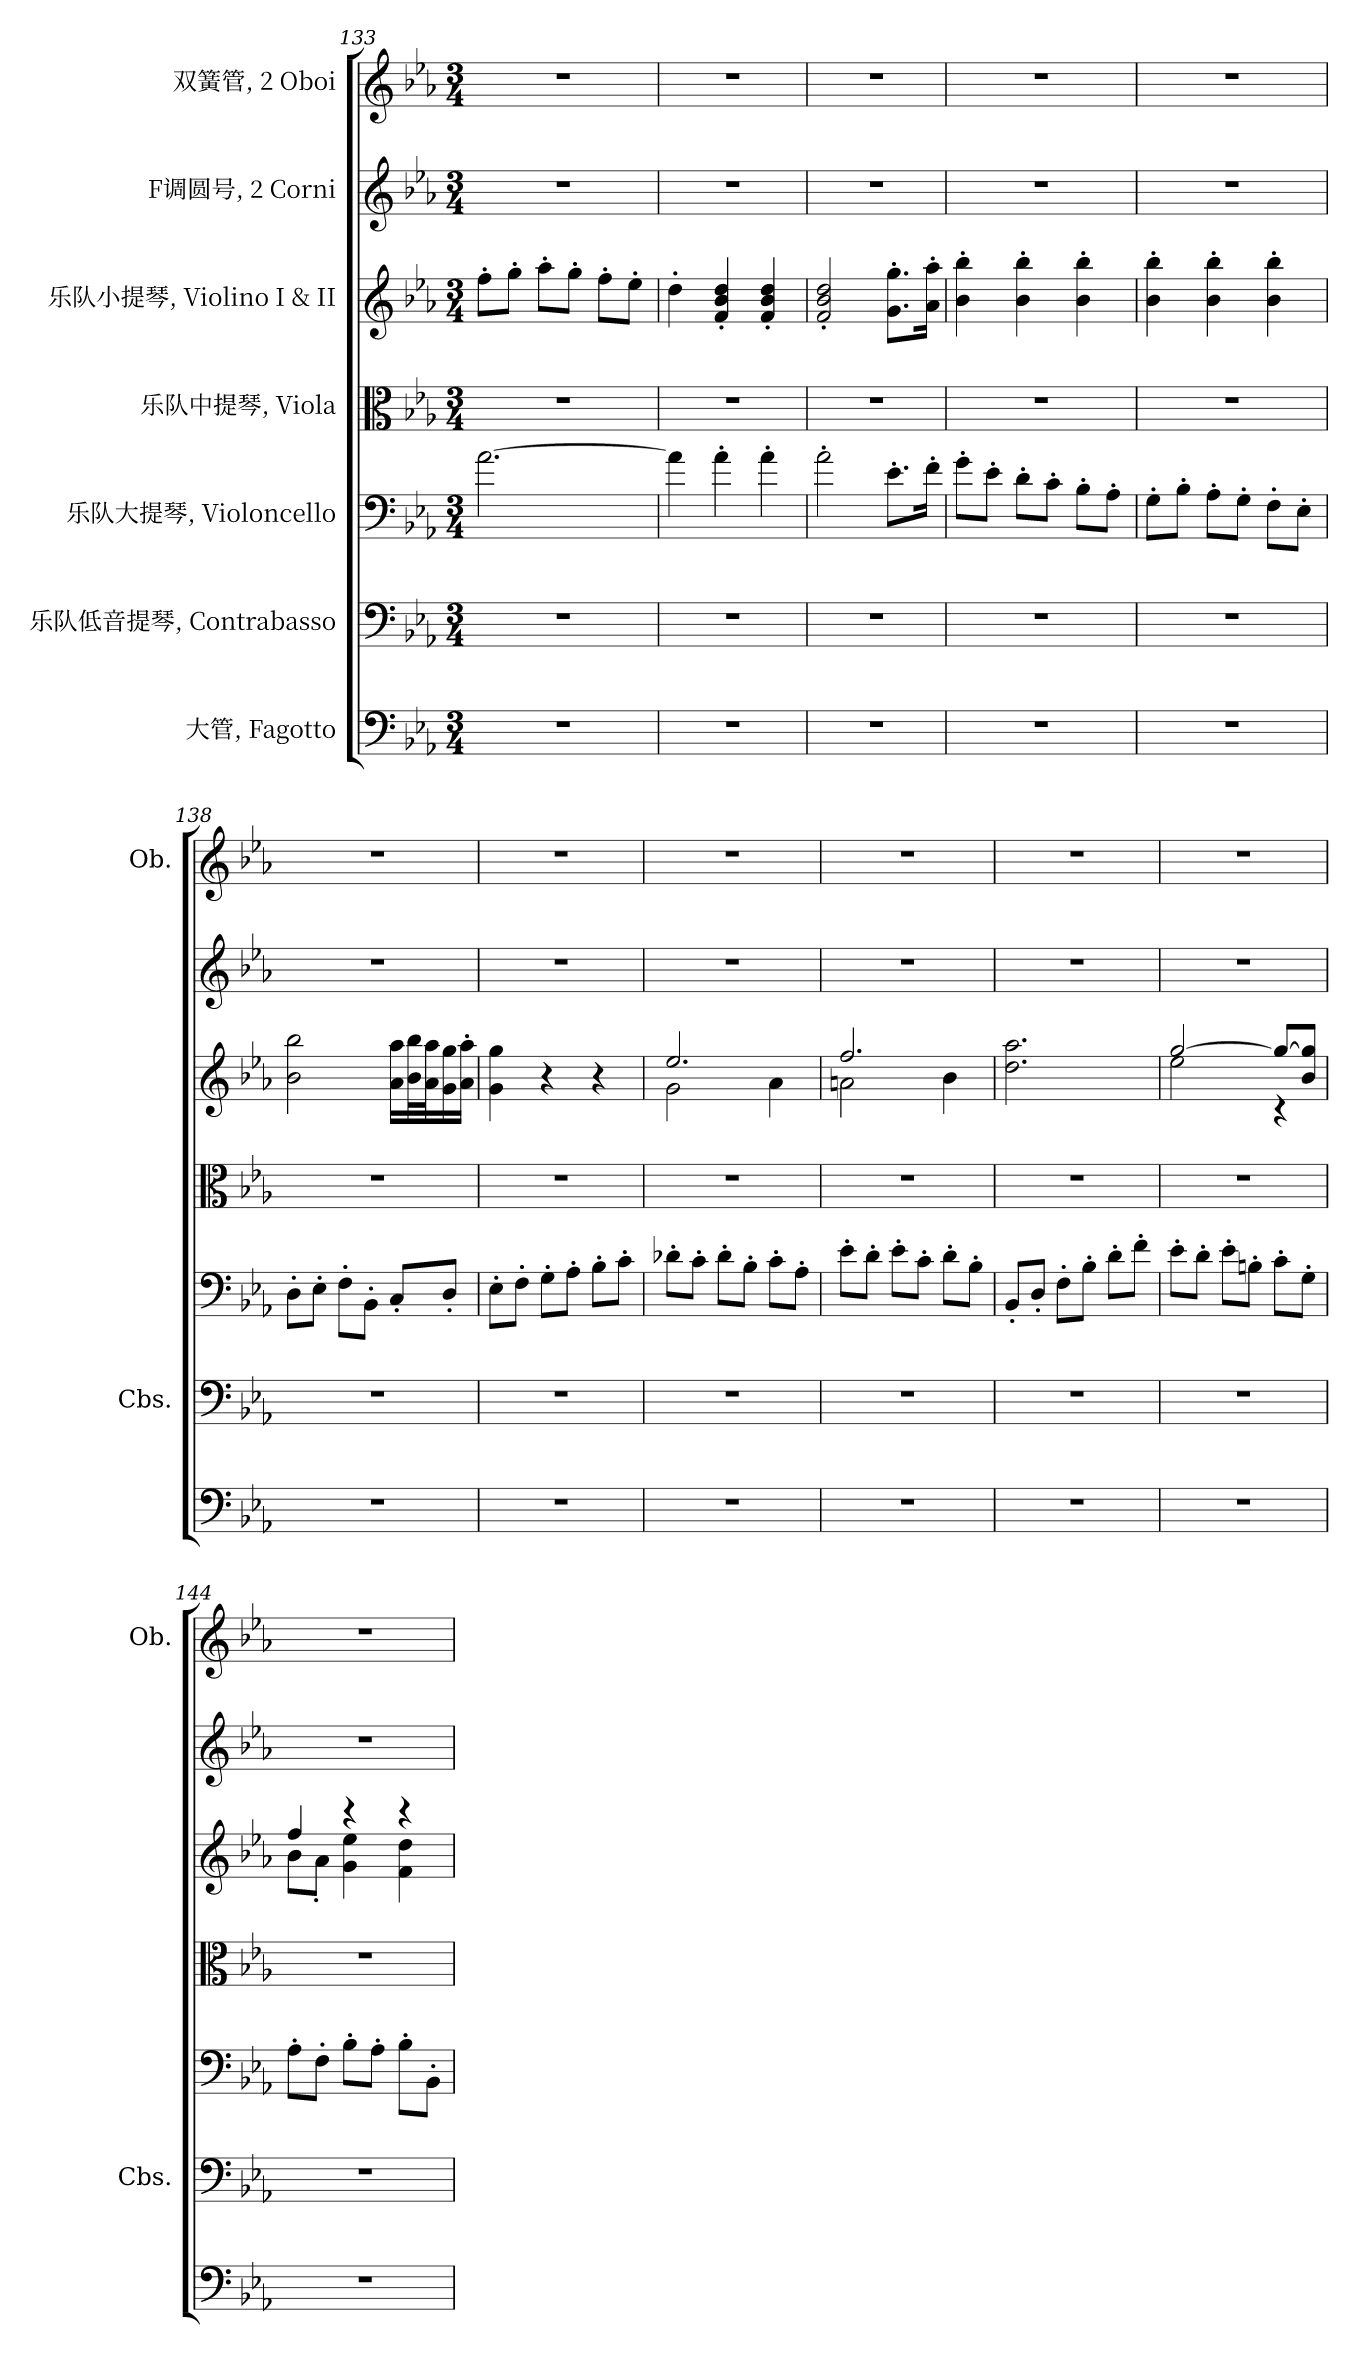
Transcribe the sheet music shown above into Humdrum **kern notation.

**kern	**kern	**kern	**kern	**kern	**kern	**kern
*part7	*part6	*part5	*part4	*part3	*part2	*part1
*staff7	*staff6	*staff5	*staff4	*staff3	*staff2	*staff1
*I"大管, Fagotto	*I"乐队低音提琴, Contrabasso	*I"乐队大提琴, Violoncello	*I"乐队中提琴, Viola	*I"乐队小提琴, Violino I &amp; II	*I"F调圆号, 2 Corni	*I"双簧管, 2 Oboi
*	*I'Cbs.	*	*	*	*	*I'Ob.
*clefF4	*clefF4	*clefF4	*clefC3	*clefG2	*clefG2	*clefG2
*	*ITrd7c12	*	*	*	*ITrd4c7	*
*k[b-e-a-]	*k[b-e-a-]	*k[b-e-a-]	*k[b-e-a-]	*k[b-e-a-]	*k[b-e-a-d-]	*k[b-e-a-]
*M3/4	*M3/4	*M3/4	*M3/4	*M3/4	*M3/4	*M3/4
=133	=133	=133	=133	=133	=133	=133
2.r	2.r	[2.a-\	2.r	8ff'\L	2.r	2.r
.	.	.	.	8gg'\J	.	.
.	.	.	.	8aa-'\L	.	.
.	.	.	.	8gg'\J	.	.
.	.	.	.	8ff'\L	.	.
.	.	.	.	8ee-'\J	.	.
=134	=134	=134	=134	=134	=134	=134
*	*	*	*	*	*	*MM124
2.r	2.r	4a-\]	2.r	4dd'\	2.r	2.r
.	.	4a-'\	.	4f/' 4b-/' 4dd/'	.	.
.	.	4a-'\	.	4f/' 4b-/' 4dd/'	.	.
=135	=135	=135	=135	=135	=135	=135
*	*	*	*	*	*	*MM64
2.r	2.r	2a-'\	2.r	2f/' 2b-/' 2dd/'	2.r	2.r
.	.	8.e-'\L	.	8.g\' 8.gg\'L	.	.
.	.	16f'\Jk	.	16a-\' 16aa-\'Jk	.	.
=136	=136	=136	=136	=136	=136	=136
2.r	2.r	8g'\L	2.r	4b-\' 4bb-\'	2.r	2.r
.	.	8e-'\J	.	.	.	.
.	.	8d'\L	.	4b-\' 4bb-\'	.	.
.	.	8c'\J	.	.	.	.
.	.	8B-'\L	.	4b-\' 4bb-\'	.	.
.	.	8A-'\J	.	.	.	.
!!LO:PB:g=z
=137	=137	=137	=137	=137	=137	=137
2.r	2.r	8G'\L	2.r	4b-\' 4bb-\'	2.r	2.r
.	.	8B-'\J	.	.	.	.
.	.	8A-'\L	.	4b-\' 4bb-\'	.	.
.	.	8G'\J	.	.	.	.
.	.	8F'\L	.	4b-\' 4bb-\'	.	.
.	.	8E-'\J	.	.	.	.
=138	=138	=138	=138	=138	=138	=138
2.r	2.r	8D'\L	2.r	2b-\ 2bb-\	2.r	2.r
.	.	8E-'\J	.	.	.	.
.	.	8F'\L	.	.	.	.
.	.	8BB-'\J	.	.	.	.
.	.	8C'/L	.	16a-\ 16aa-\LL	.	.
.	.	.	.	32b-\ 32bb-\L	.	.
.	.	.	.	32a-\ 32aa-\J	.	.
.	.	8D'/J	.	16g\ 16gg\	.	.
.	.	.	.	16a-\' 16aa-\'JJ	.	.
=139	=139	=139	=139	=139	=139	=139
2.r	2.r	8E-'\L	2.r	4g\ 4gg\	2.r	2.r
.	.	8F'\J	.	.	.	.
.	.	8G'\L	.	4r	.	.
.	.	8A-'\J	.	.	.	.
.	.	8B-'\L	.	4r	.	.
.	.	8c'\J	.	.	.	.
=140	=140	=140	=140	=140	=140	=140
*	*	*	*	*^	*	*
2.r	2.r	8d-X'\L	2.r	2.ee-/	2g\	2.r	2.r
.	.	8c'\J	.	.	.	.	.
.	.	8d-'\L	.	.	.	.	.
.	.	8B-'\J	.	.	.	.	.
.	.	8c'\L	.	.	4a-\	.	.
.	.	8A-'\J	.	.	.	.	.
=141	=141	=141	=141	=141	=141	=141	=141
2.r	2.r	8e-'\L	2.r	2.ff/	2an\	2.r	2.r
.	.	8d'\J	.	.	.	.	.
.	.	8e-'\L	.	.	.	.	.
.	.	8c'\J	.	.	.	.	.
.	.	8d'\L	.	.	4b-\	.	.
.	.	8B-'\J	.	.	.	.	.
*	*	*	*	*v	*v	*	*
!!LO:PB:g=z
=142	=142	=142	=142	=142	=142	=142
2.r	2.r	8BB-'/L	2.r	2.dd\ 2.aa-\	2.r	2.r
.	.	8D'/J	.	.	.	.
.	.	8F'\L	.	.	.	.
.	.	8B-'\J	.	.	.	.
.	.	8d'\L	.	.	.	.
.	.	8f'\J	.	.	.	.
=143	=143	=143	=143	=143	=143	=143
*	*	*	*	*^	*	*
2.r	2.r	8e-'\L	2.r	[2gg/	2ee-\	2.r	2.r
.	.	8d'\J	.	.	.	.	.
.	.	8e-'\L	.	.	.	.	.
.	.	8Bn'\J	.	.	.	.	.
.	.	8c'\L	.	8gg/L_	4r	.	.
.	.	8G'\J	.	8b-/ 8gg/]J	.	.	.
=144	=144	=144	=144	=144	=144	=144	=144
*	*	*	*	*	*	*	*MM124
2.r	2.r	8A-'\L	2.r	4ff/	8b-\L	2.r	2.r
.	.	8F'\J	.	.	8a-'\J	.	.
.	.	8B-'\L	.	4r	4g\ 4ee-\	.	.
.	.	8A-'\J	.	.	.	.	.
.	.	8B-'\L	.	4r	4f\ 4dd\	.	.
.	.	8BB-'\J	.	.	.	.	.
*	*	*	*	*v	*v	*	*
=	=	=	=	=	=	=
*-	*-	*-	*-	*-	*-	*-
